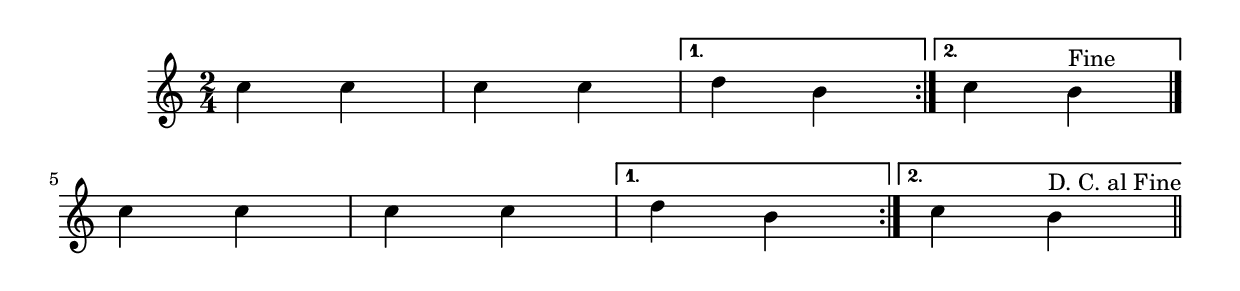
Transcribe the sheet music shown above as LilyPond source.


\version "2.18.2"

\relative c'' {

\time 2/4

  \repeat volta 2 {
  c4 c | c c |
  }
  \alternative {
    { d b }
    { c b^"Fine" }
  }

  \bar "|."

  \break

%    \bar ".|:-|."
  \repeat volta 2 {
  c4 c | c c |
  }
  \alternative {
    { d b }
    { c b^"D. C. al Fine" }
  }
  \bar "||"
}
